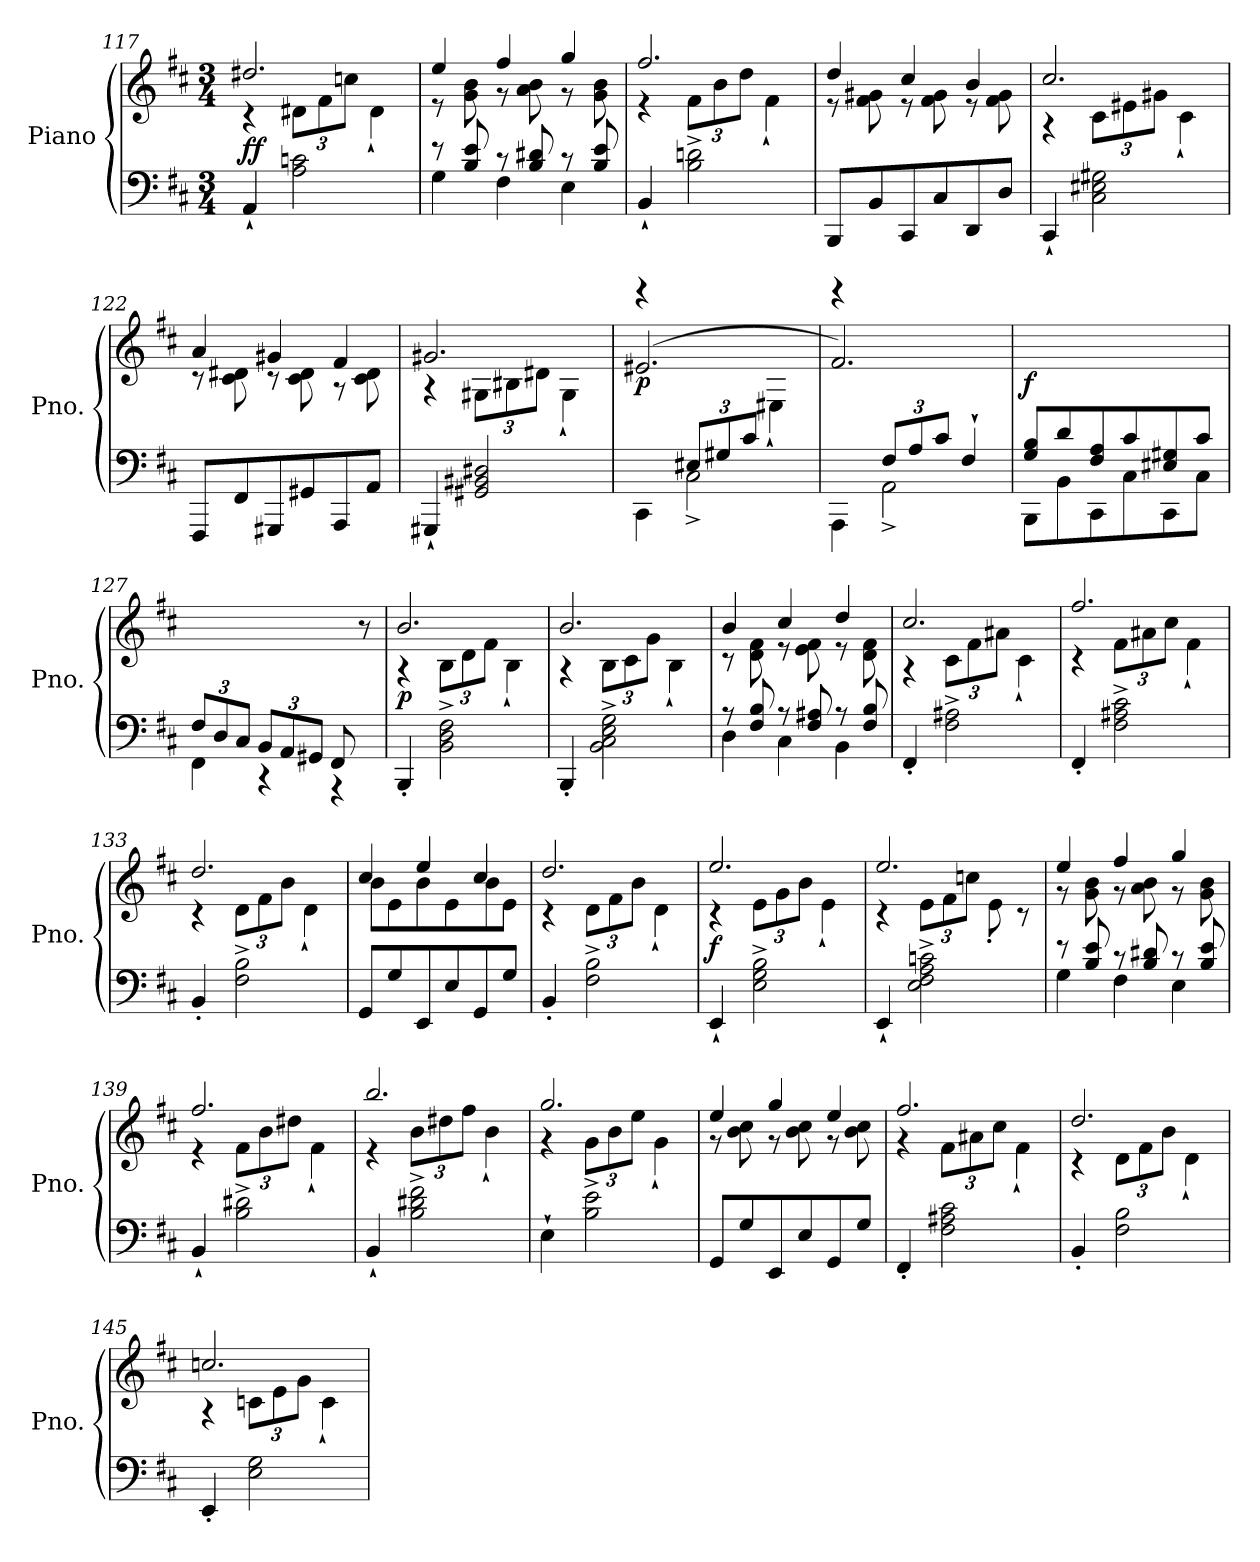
**kern	**kern	**dynam
*part1	*part1	*part1
*staff2	*staff1	*staff1/2
*I"Piano	*	*
*I'Pno.	*	*
*clefF4	*clefG2	*
*k[f#c#]	*k[f#c#]	*
*M3/4	*M3/4	*
=117	=117	=117
*	*^	*
!	!	!	!LO:DY:b
4AA`/	2.dd#X/	4r	ff
*	*	*Xbrackettup	*
2A\ 2cn\	.	12d#X\L	.
.	.	12f#\	.
.	.	12ccn\J	.
.	.	4d#`\	.
=118	=118	=118	=118
*^	*	*	*
8r	4G\	4ee/	8r	.
8B/ 8e/	.	.	8g\ 8b\	.
8r	4F#\	4ff#/	8r	.
8B/ 8d#X/	.	.	8a\ 8b\	.
8r	4E\	4gg/	8r	.
8B/ 8e/	.	.	8g\ 8b\	.
*v	*v	*	*	*
=119	=119	=119	=119
4BB`/	2.ff#/	4r	.
2B\^ 2dn\^	.	12f#\L	.
.	.	12b\	.
.	.	12dd\J	.
.	.	4f#`\	.
=120	=120	=120	=120
8BBB/L	4dd/	8r	.
8BB/	.	8f#\ 8g#X\	.
8CC#/	4cc#/	8r	.
8C#/	.	8f#\ 8g#\	.
8DD/	4b/	8r	.
8D/J	.	8f#\ 8g#\	.
!!LO:LB:g=z	!!
=121	=121	=121	=121
4CC#`/	2.cc#/	4r	.
2C#\ 2E#X\ 2G#X\	.	12c#\L	.
.	.	12e#X\	.
.	.	12g#X\J	.
.	.	4c#`\	.
=122	=122	=122	=122
8FFF#/L	4a/	8r	.
8FF#/	.	8c#\ 8d#X\	.
8GGG#X/	4g#X/	8r	.
8GG#X/	.	8c#\ 8d#\	.
8AAA/	4f#/	8r	.
8AA/J	.	8c#\ 8d#\	.
=123	=123	=123	=123
4GGG#X`/	2.g#X/	4r	.
2GG#X/ 2BB#X/ 2D#X/	.	12G#X\L	.
.	.	12B#X\	.
.	.	12d#X\J	.
.	.	4G#`\	.
=124	=124	=124	=124
*^	*	*	*
!	!	!	!	!LO:DY:b
4ryy	4CC#\	(>2.e#X/	4reee	p
*Xbrackettup	*	*	*	*
12E#X/L	2C#^\	.	4ryy	.
12G#X/	.	.	.	.
12c#/J	.	.	.	.
4ryy	.	.	4E#`\	.
=125	=125	=125	=125	=125
4ryy	4AAA\	2.f#/)	4reee	.
12F#/L	2AA^\	.	2ryy	.
12A/	.	.	.	.
12c#/J	.	.	.	.
4F#`/	.	.	.	.
*	*	*v	*v	*
!!LO:LB:g=z
=126	=126	=126	=126
*	*	*MM196	*
!	!	!	!LO:DY:b
8G/ 8B/L	8BBB\L	2ryy	f
8d/	8BB\	.	.
8F#/ 8A/	8CC#\	.	.
8c#/	8C#\	.	.
*	*	*MM189	*
8E#X/ 8G#X/	8CC#\	4ryy	.
8c#/J	8C#\J	.	.
=127	=127	=127	=127
12F#/L	4FF#\	4ryy	.
12D/	.	.	.
12C#/J	.	.	.
*	*	*MM182	*
12BB/L	4rCC	4.ryy	.
12AA/	.	.	.
12GG#X/J	.	.	.
8FF#/	4rAAA	.	.
8ryy	.	8r	.
*v	*v	*	*
=128	=128	=128
*	*MM203	*
*	*^	*
!	!	!	!LO:DY:b
4BBB'/	2.b/	4r	p
2BB\^ 2D\^ 2F#\^	.	12B\L	.
.	.	12d\	.
.	.	12f#\J	.
.	.	4B`\	.
=129	=129	=129	=129
4BBB'/	2.b/	4r	.
2BB\^ 2C#\^ 2E\^ 2G\^	.	12B\L	.
.	.	12c#\	.
.	.	12g\J	.
.	.	4B`\	.
=130	=130	=130	=130
*^	*	*	*
8r	4D\	4b/	8r	.
8F#/ 8B/	.	.	8d\ 8f#\	.
8r	4C#\	4cc#/	8r	.
8F#/ 8A#X/	.	.	8e\ 8f#\	.
8r	4BB\	4dd/	8r	.
8F#/ 8B/	.	.	8d\ 8f#\	.
*v	*v	*	*	*
!!LO:PB:g=z	!!
=131	=131	=131	=131
4FF#'/	2.cc#/	4r	.
2F#\^ 2A#X\^	.	12c#\L	.
.	.	12f#\	.
.	.	12a#X\J	.
.	.	4c#`\	.
=132	=132	=132	=132
4FF#'/	2.ff#/	4r	.
2F#\^ 2A#X\^ 2c#\^	.	12f#\L	.
.	.	12a#X\	.
.	.	12cc#\J	.
.	.	4f#`\	.
=133	=133	=133	=133
4BB'/	2.dd/	4r	.
2F#\^ 2B\^	.	12d\L	.
.	.	12f#\	.
.	.	12b\J	.
.	.	4d`\	.
=134	=134	=134	=134
8GG/L	4cc#/	8b\L	.
8G/	.	8e\	.
8EE/	4ee/	8b\	.
8E/	.	8e\	.
8GG/	4cc#/	8b\	.
8G/J	.	8e\J	.
=135	=135	=135	=135
4BB'/	2.dd/	4r	.
2F#\^ 2B\^	.	12d\L	.
.	.	12f#\	.
.	.	12b\J	.
.	.	4d`\	.
=136	=136	=136	=136
!	!	!	!LO:DY:b
4EE`/	2.ee/	4r	f
2E\^ 2G\^ 2B\^	.	12e\L	.
.	.	12g\	.
.	.	12b\J	.
.	.	4e`\	.
!!LO:LB:g=z	!!
=137	=137	=137	=137
4EE`/	2.ee/	4r	.
2E\^ 2F#\^ 2A\^ 2cn\^	.	12e\L	.
.	.	12f#\	.
.	.	12ccn\J	.
.	.	8e'\	.
.	.	8r	.
=138	=138	=138	=138
*^	*	*	*
8r	4G\	4ee/	8r	.
8B/ 8e/	.	.	8g\ 8b\	.
8r	4F#\	4ff#/	8r	.
8B/ 8d#X/	.	.	8a\ 8b\	.
8r	4E\	4gg/	8r	.
8B/ 8e/	.	.	8g\ 8b\	.
*v	*v	*	*	*
=139	=139	=139	=139
4BB`/	2.ff#/	4r	.
2B\^ 2d#X\^	.	12f#\L	.
.	.	12b\	.
.	.	12dd#X\J	.
.	.	4f#`\	.
=140	=140	=140	=140
4BB`/	2.bb/	4r	.
2B\^ 2d#X\^ 2f#\^	.	12b\L	.
.	.	12dd#X\	.
.	.	12ff#\J	.
.	.	4b`\	.
=141	=141	=141	=141
4E`\	2.gg/	4r	.
2B\^ 2e\^	.	12g\L	.
.	.	12b\	.
.	.	12ee\J	.
.	.	4g`\	.
!!LO:LB:g=z	!!
=142	=142	=142	=142
8GG/L	4ee/	8r	.
8G/	.	8b\ 8cc#\	.
8EE/	4gg/	8r	.
8E/	.	8b\ 8cc#\	.
8GG/	4ee/	8r	.
8G/J	.	8b\ 8cc#\	.
=143	=143	=143	=143
4FF#'/	2.ff#/	4r	.
2F#\ 2A#X\ 2c#\	.	12f#\L	.
.	.	12a#X\	.
.	.	12cc#\J	.
.	.	4f#`\	.
=144	=144	=144	=144
4BB'/	2.dd/	4r	.
2F#\ 2B\	.	12d\L	.
.	.	12f#\	.
.	.	12b\J	.
.	.	4d`\	.
=145	=145	=145	=145
4EE'/	2.ccn/	4r	.
2E\ 2G\	.	12cn\L	.
.	.	12e\	.
.	.	12g\J	.
.	.	4c`\	.
*	*v	*v	*
=	=	=
*-	*-	*-
